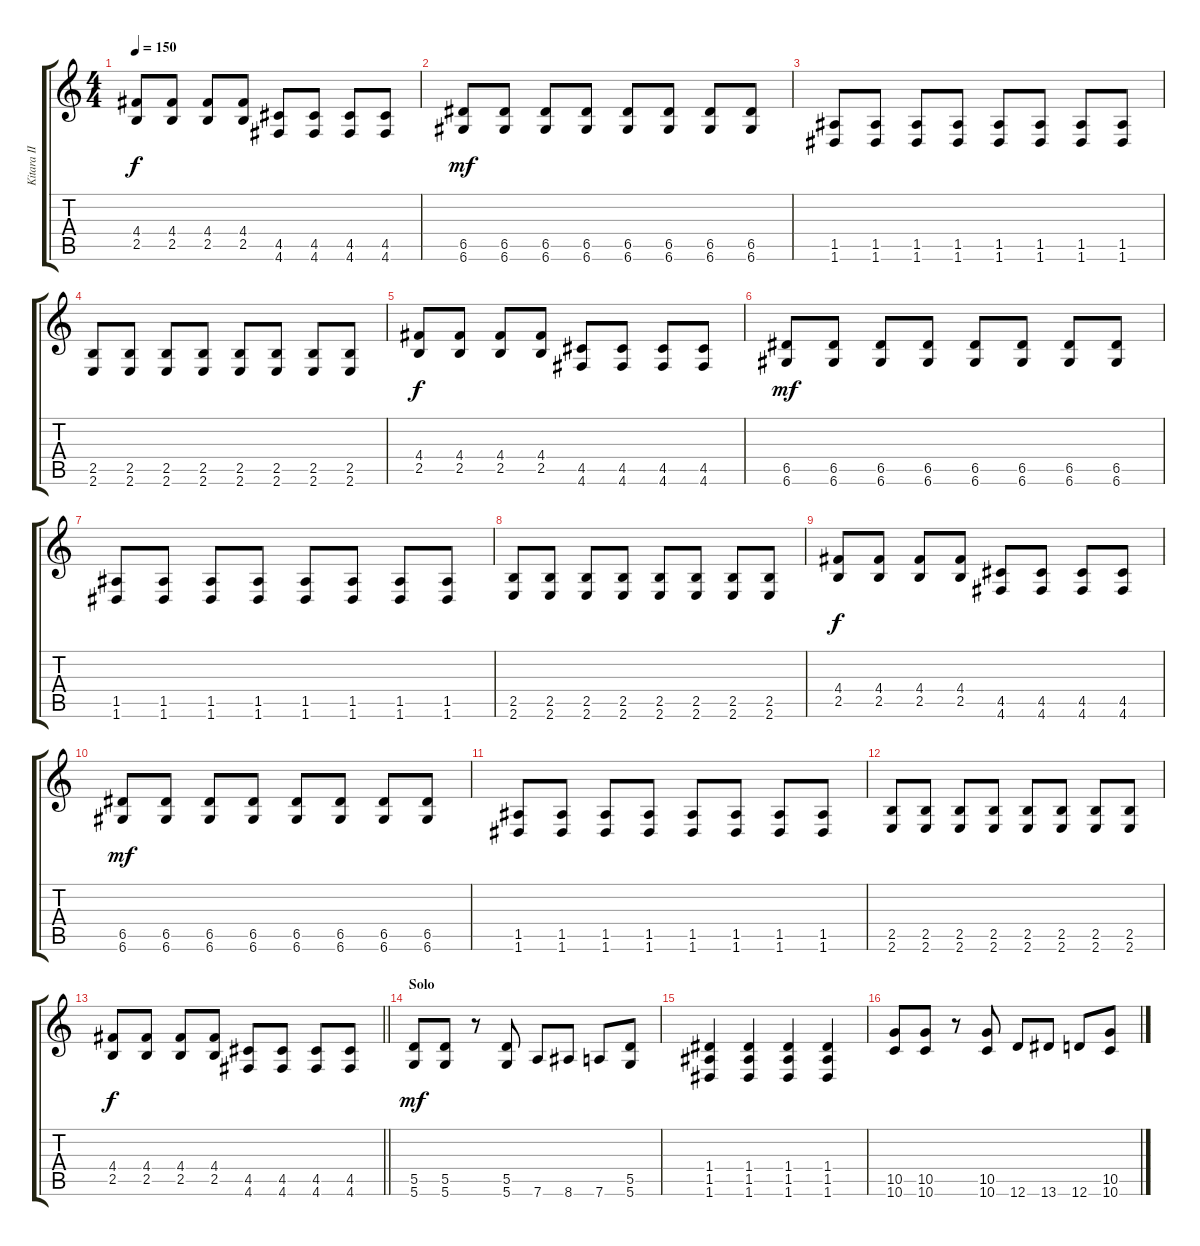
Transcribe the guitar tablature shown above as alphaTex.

\track ("Kitara II" "Kitara II") {instrument distortionguitar}
\staff {score tabs}
\tuning (E4 B3 G3 D3 A2 D2) {hide}
\ts (4 4)
\tempo 150
\clef g2
\ks c
(4.4 2.5).8{dy f} (4.4 2.5).8 (4.4 2.5).8 (4.4 2.5).8 (4.5 4.6).8 (4.5 4.6).8 (4.5 4.6).8 (4.5 4.6).8 |
(6.5 6.6).8{dy mf} (6.5 6.6).8 (6.5 6.6).8 (6.5 6.6).8 (6.5 6.6).8 (6.5 6.6).8 (6.5 6.6).8 (6.5 6.6).8 |
(1.5 1.6).8 (1.5 1.6).8 (1.5 1.6).8 (1.5 1.6).8 (1.5 1.6).8 (1.5 1.6).8 (1.5 1.6).8 (1.5 1.6).8 |
(2.5 2.6).8 (2.5 2.6).8 (2.5 2.6).8 (2.5 2.6).8 (2.5 2.6).8 (2.5 2.6).8 (2.5 2.6).8 (2.5 2.6).8 |
(4.4 2.5).8{dy f} (4.4 2.5).8 (4.4 2.5).8 (4.4 2.5).8 (4.5 4.6).8 (4.5 4.6).8 (4.5 4.6).8 (4.5 4.6).8 |
(6.5 6.6).8{dy mf} (6.5 6.6).8 (6.5 6.6).8 (6.5 6.6).8 (6.5 6.6).8 (6.5 6.6).8 (6.5 6.6).8 (6.5 6.6).8 |
(1.5 1.6).8 (1.5 1.6).8 (1.5 1.6).8 (1.5 1.6).8 (1.5 1.6).8 (1.5 1.6).8 (1.5 1.6).8 (1.5 1.6).8 |
(2.5 2.6).8 (2.5 2.6).8 (2.5 2.6).8 (2.5 2.6).8 (2.5 2.6).8 (2.5 2.6).8 (2.5 2.6).8 (2.5 2.6).8 |
(4.4 2.5).8{dy f} (4.4 2.5).8 (4.4 2.5).8 (4.4 2.5).8 (4.5 4.6).8 (4.5 4.6).8 (4.5 4.6).8 (4.5 4.6).8 |
(6.5 6.6).8{dy mf} (6.5 6.6).8 (6.5 6.6).8 (6.5 6.6).8 (6.5 6.6).8 (6.5 6.6).8 (6.5 6.6).8 (6.5 6.6).8 |
(1.5 1.6).8 (1.5 1.6).8 (1.5 1.6).8 (1.5 1.6).8 (1.5 1.6).8 (1.5 1.6).8 (1.5 1.6).8 (1.5 1.6).8 |
(2.5 2.6).8 (2.5 2.6).8 (2.5 2.6).8 (2.5 2.6).8 (2.5 2.6).8 (2.5 2.6).8 (2.5 2.6).8 (2.5 2.6).8 |
\barLineRight lightlight
(4.4 2.5).8{dy f} (4.4 2.5).8 (4.4 2.5).8 (4.4 2.5).8 (4.5 4.6).8 (4.5 4.6).8 (4.5 4.6).8 (4.5 4.6).8 |
\section ("" "Solo")
(5.5 5.6).8{dy mf} (5.5 5.6).8 r.8 (5.5 5.6).8 7.6.8 8.6.8 7.6.8 (5.5 5.6).8 |
(1.4 1.5 1.6).4 (1.4 1.5 1.6).4 (1.4 1.5 1.6).4 (1.4 1.5 1.6).4 |
(10.5 10.6).8 (10.5 10.6).8 r.8 (10.5 10.6).8 12.6.8 13.6.8 12.6.8 (10.5 10.6).8
